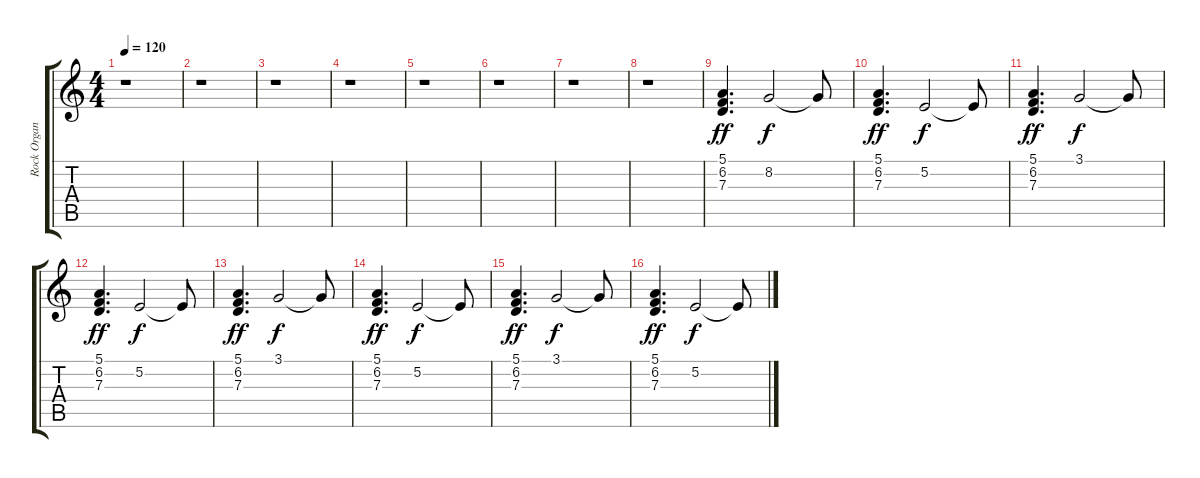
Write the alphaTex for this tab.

\track ("Rock Organ" "Rock Organ") {instrument rockorgan}
\staff {score tabs}
\tuning (E4 B3 G3 D3 A2 E2) {hide}
\ts (4 4)
\tempo 120
\clef g2
\ks c
r.1{dy ff} |
r.1 |
r.1 |
r.1 |
r.1 |
r.1 |
r.1 |
r.1 |
(5.1 6.2 7.3).4{d} 8.2.2{dy f} 8.2{t}.8 |
(5.1 6.2 7.3).4{d dy ff} 5.2.2{dy f} 5.2{t}.8 |
(5.1 6.2 7.3).4{d dy ff} 3.1.2{dy f} 3.1{t}.8 |
(5.1 6.2 7.3).4{d dy ff} 5.2.2{dy f} 5.2{t}.8 |
(5.1 6.2 7.3).4{d dy ff} 3.1.2{dy f} 3.1{t}.8 |
(5.1 6.2 7.3).4{d dy ff} 5.2.2{dy f} 5.2{t}.8 |
(5.1 6.2 7.3).4{d dy ff} 3.1.2{dy f} 3.1{t}.8 |
(5.1 6.2 7.3).4{d dy ff} 5.2.2{dy f} 5.2{t}.8
